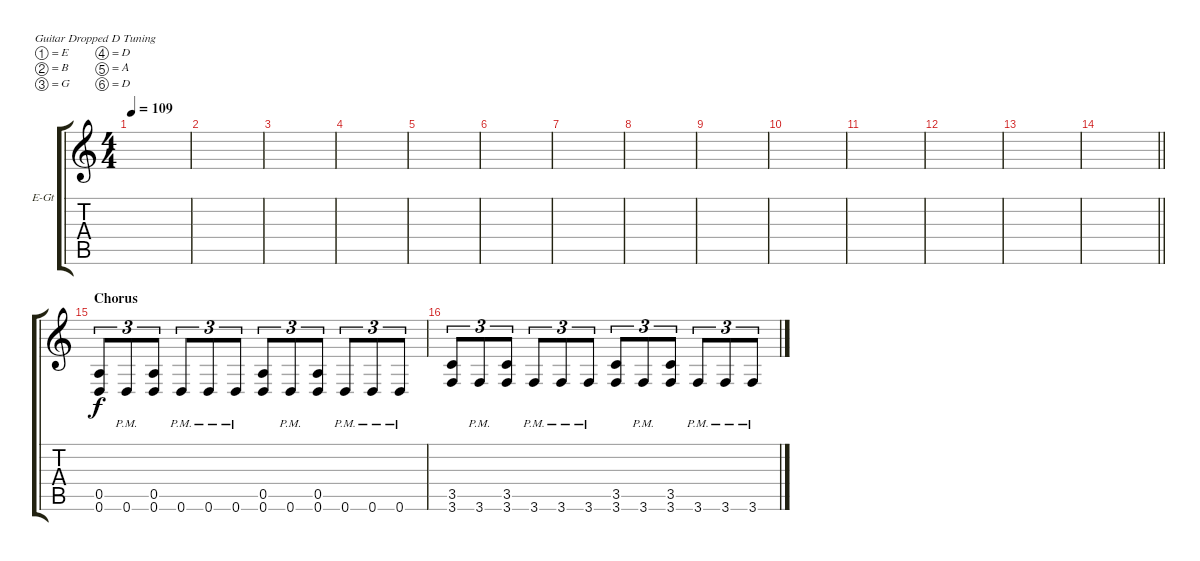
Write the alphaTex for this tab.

\bracketExtendMode groupsimilarinstruments
\firstSystemTrackNameOrientation horizontal
\otherSystemsTrackNameOrientation horizontal
\track ("Guitar 1" "E-Gt") {instrument distortionguitar}
\staff {score tabs}
\tuning (E4 B3 G3 D3 A2 D2)
\ts (4 4)
\tempo 109
\clef g2
\ks c
|
|
|
|
|
|
|
|
|
|
|
|
|
\barLineRight lightlight
|
\section ("" "Chorus")
(0.5 0.6).8{tu (3 2)} 0.6{pm}.8{tu (3 2)} (0.5 0.6).8{tu (3 2)} 0.6{pm}.8{tu (3 2)} 0.6{pm}.8{tu (3 2)} 0.6{pm}.8{tu (3 2)} (0.5 0.6).8{tu (3 2)} 0.6{pm}.8{tu (3 2)} (0.5 0.6).8{tu (3 2)} 0.6{pm}.8{tu (3 2)} 0.6{pm}.8{tu (3 2)} 0.6{pm}.8{tu (3 2)} |
(3.5 3.6).8{tu (3 2)} 3.6{pm}.8{tu (3 2)} (3.5 3.6).8{tu (3 2)} 3.6{pm}.8{tu (3 2)} 3.6{pm}.8{tu (3 2)} 3.6{pm}.8{tu (3 2)} (3.5 3.6).8{tu (3 2)} 3.6{pm}.8{tu (3 2)} (3.5 3.6).8{tu (3 2)} 3.6{pm}.8{tu (3 2)} 3.6{pm}.8{tu (3 2)} 3.6{pm}.8{tu (3 2)}
